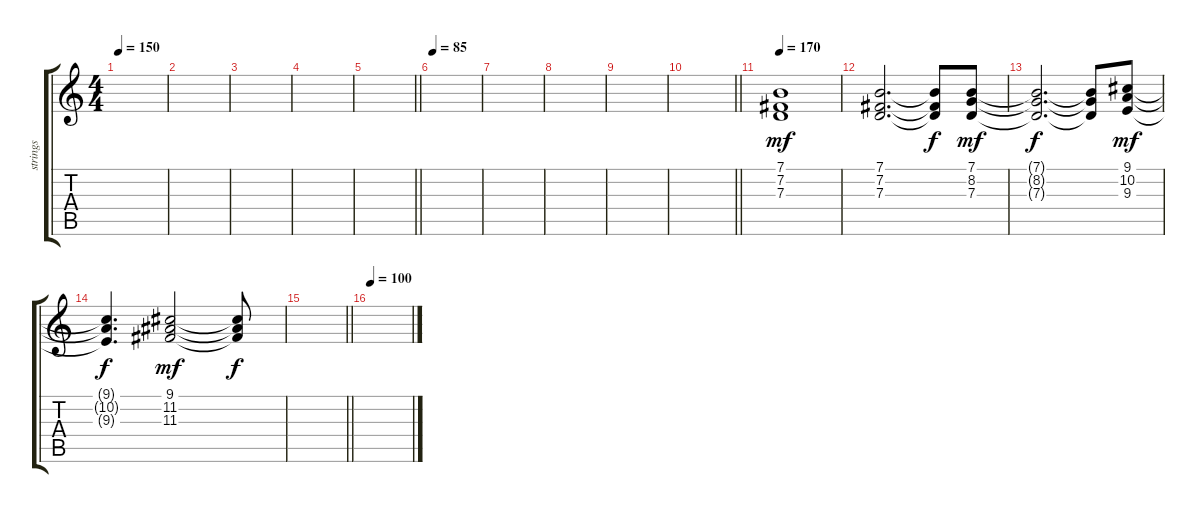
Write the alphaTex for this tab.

\track ("strings" "strings") {instrument stringensemble1}
\staff {score tabs}
\tuning (E4 B3 G3 D3 A2 E2) {hide}
\ts (4 4)
\section ("" "")
\tempo 150
\clef g2
\ks c
|
|
|
|
\barLineRight lightlight
|
\section ("" "")
\tempo 85
|
|
|
|
\barLineRight lightlight
|
\section ("" "")
\tempo 170
(7.1 7.2 7.3).1{dy mf} |
(7.1 7.2 7.3).2{d} (7.1{t} 7.2{t} 7.3{t}).8{dy f} (7.1 8.2 7.3).8{dy mf} |
(7.1{t} 8.2{t} 7.3{t}).2{d dy f} (7.1{t} 8.2{t} 7.3{t}).8 (9.1 10.2 9.3).8{dy mf} |
(9.1{t} 10.2{t} 9.3{t}).4{d dy f} (9.1 11.2 11.3).2{dy mf} (9.1{t} 11.2{t} 11.3{t}).8{dy f} |
\barLineRight lightlight
|
\section ("" "")
\tempo 100
